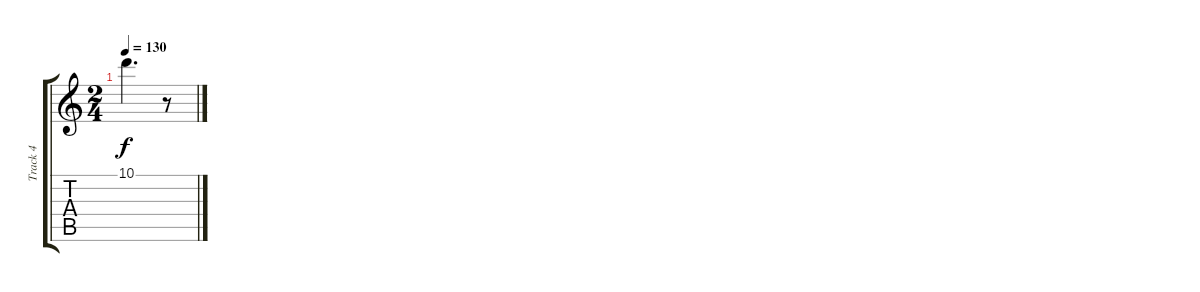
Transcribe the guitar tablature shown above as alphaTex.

\track ("Track 4" "Track 4") {instrument distortionguitar}
\staff {score tabs}
\tuning (E4 B3 G3 D3 A2 E2) {hide}
\ts (2 4)
\tempo 130
\clef g2
\ks c
10.1{t}.4{d dy f} r.8
